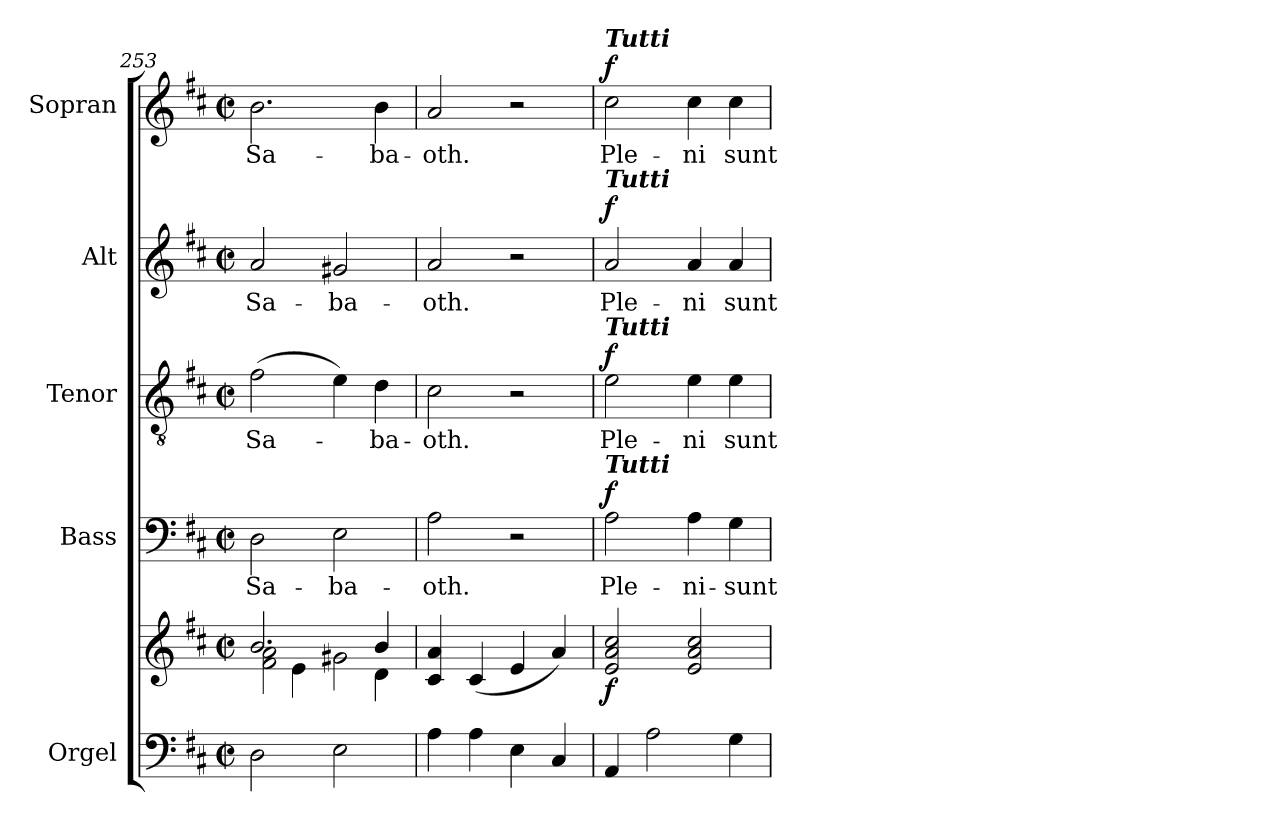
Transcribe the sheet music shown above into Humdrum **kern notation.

**kern	**kern	**dynam	**kern	**text	**dynam	**kern	**text	**dynam	**kern	**text	**dynam	**kern	**text	**dynam
*part5	*part5	*part5	*part4	*part4	*part4	*part3	*part3	*part3	*part2	*part2	*part2	*part1	*part1	*part1
*staff6	*staff5	*staff5/6	*staff4	*staff4	*staff4	*staff3	*staff3	*staff3	*staff2	*staff2	*staff2	*staff1	*staff1	*staff1
*I"Orgel	*	*	*I"Bass	*	*	*I"Tenor	*	*	*I"Alt	*	*	*I"Sopran	*	*
*I'Org.	*	*	*I'B.	*	*	*I'T.	*	*	*I'A.	*	*	*I'S.	*	*
!!LO:LB:g=z
*clefF4	*clefG2	*	*clefF4	*	*	*clefGv2	*	*	*clefG2	*	*	*clefG2	*	*
*k[f#c#]	*k[f#c#]	*	*k[f#c#]	*	*	*k[f#c#]	*	*	*k[f#c#]	*	*	*k[f#c#]	*	*
*D:	*D:	*	*D:	*	*	*D:	*	*	*D:	*	*	*D:	*	*
*M2/2	*M2/2	*	*M2/2	*	*	*M2/2	*	*	*M2/2	*	*	*M2/2	*	*
*met(c|)	*met(c|)	*	*met(c|)	*	*	*met(c|)	*	*	*met(c|)	*	*	*met(c|)	*	*
=253	=253	=253	=253	=253	=253	=253	=253	=253	=253	=253	=253	=253	=253	=253
*	*^	*	*	*	*	*	*	*	*	*	*	*	*	*
*	*	*^	*	*	*	*	*	*	*	*	*	*	*	*	*
2D\	2.b/	4ryy	2f#\ 2a\	.	2D\	Sa-	.	(2f#\	Sa-	.	2a/	Sa-	.	2.b\	Sa-	.
.	.	4e\	.	.	.	.	.	.	.	.	.	.	.	.	.	.
2E\	.	4ryy	2g#X\	.	2E\	-ba-	.	4e\)	.	.	2g#X/	-ba-	.	.	.	.
.	4b/	4d\	.	.	.	.	.	4d\	-ba-	.	.	.	.	4b\	-ba-	.
*	*v	*v	*v	*	*	*	*	*	*	*	*	*	*	*	*	*
=254	=254	=254	=254	=254	=254	=254	=254	=254	=254	=254	=254	=254	=254	=254
4A\	4c#/ 4a/	.	2A\	-oth.	.	2c#\	-oth.	.	2a/	-oth.	.	2a/	-oth.	.
4A\	(4c#/	.	.	.	.	.	.	.	.	.	.	.	.	.
4E\	4e/	.	2r	.	.	2r	.	.	2r	.	.	2r	.	.
4C#/	4a/)	.	.	.	.	.	.	.	.	.	.	.	.	.
=255	=255	=255	=255	=255	=255	=255	=255	=255	=255	=255	=255	=255	=255	=255
!	!	!	!	!	!	!	!	!	!	!	!	!LO:TX:a:Bi:t=Tutti	!	!
!	!	!	!	!	!	!	!	!	!LO:TX:a:Bi:t=Tutti	!	!	!	!	!
!	!	!	!	!	!	!LO:TX:a:Bi:t=Tutti	!	!	!	!	!	!	!	!
!	!	!	!LO:TX:a:Bi:t=Tutti	!	!	!	!	!	!	!	!	!	!	!
!	!	!LO:DY:b	!	!	!LO:DY:a	!	!	!LO:DY:a	!	!	!LO:DY:a	!	!	!LO:DY:a
4AA/	2e/ 2a/ 2cc#/	f	2A\	Ple-	f	2e\	Ple-	f	2a/	Ple-	f	2cc#\	Ple-	f
2A\	.	.	.	.	.	.	.	.	.	.	.	.	.	.
.	2e/ 2a/ 2cc#/	.	4A\	-ni-	.	4e\	-ni	.	4a/	-ni	.	4cc#\	-ni	.
4G\	.	.	4G\	-sunt	.	4e\	sunt	.	4a/	sunt	.	4cc#\	sunt	.
=	=	=	=	=	=	=	=	=	=	=	=	=	=	=
*-	*-	*-	*-	*-	*-	*-	*-	*-	*-	*-	*-	*-	*-	*-
